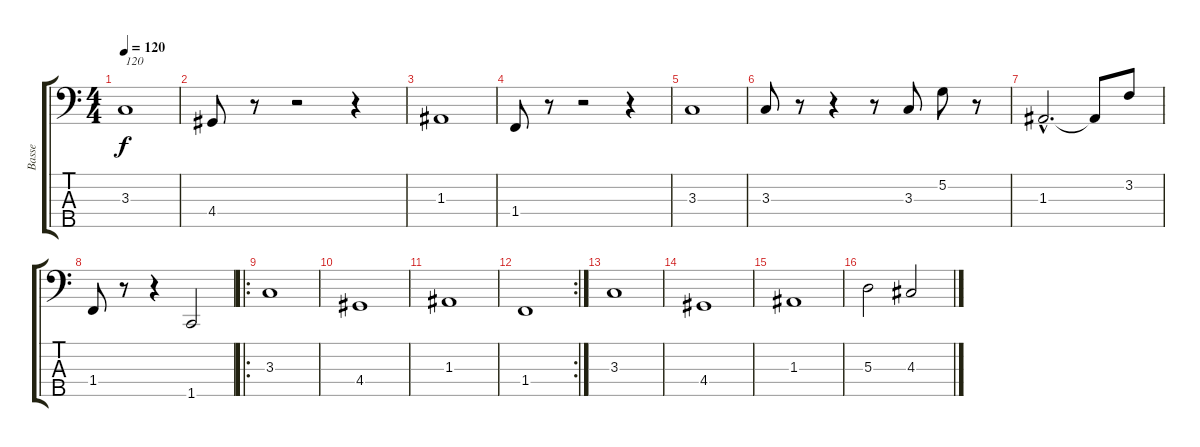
\track ("Basse" "Basse") {instrument electricbassfinger}
\staff {score tabs}
\tuning (G2 D2 A1 E1 B0) {hide}
\ts (4 4)
\tempo 120
\clef f4
\ks c
3.3.1{txt "120" dy f instrument electricbassfinger} |
4.4.8 r.8 r.2 r.4 |
1.3.1 |
1.4.8 r.8 r.2 r.4 |
3.3.1 |
3.3.8 r.8 r.4 r.8 3.3.8 5.2.8 r.8 |
1.3{hac}.2{d} 1.3{t}.8 3.2.8 |
1.4.8 r.8 r.4 1.5.2 |
\ro
3.3.1 |
4.4.1 |
1.3.1 |
\rc 2
1.4.1 |
3.3.1 |
4.4.1 |
1.3.1 |
5.3.2 4.3.2
